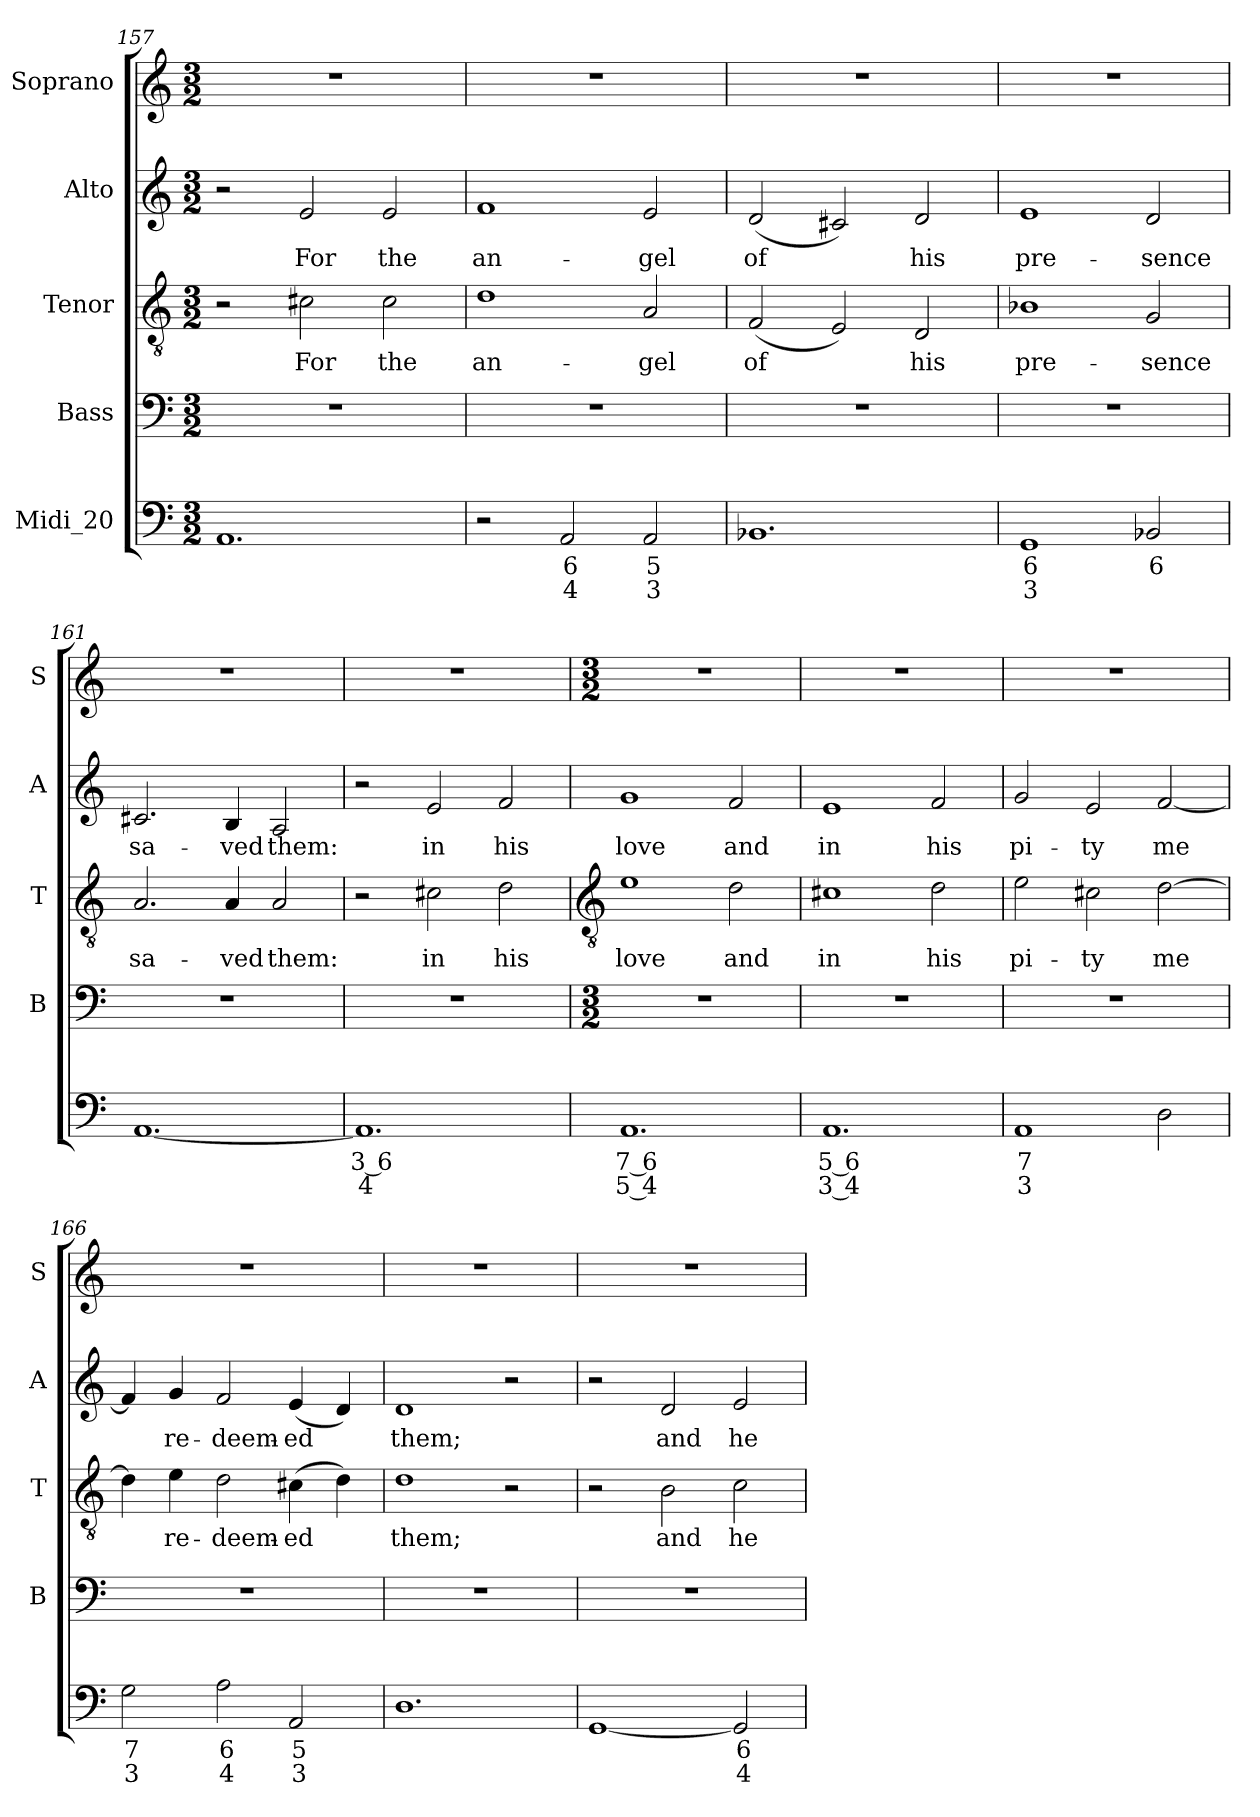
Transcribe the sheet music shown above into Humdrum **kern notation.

**kern	**text	**text	**kern	**kern	**text	**kern	**text	**kern
*part5	*part5	*part5	*part4	*part3	*part3	*part2	*part2	*part1
*staff5	*staff5	*staff5	*staff4	*staff3	*staff3	*staff2	*staff2	*staff1
*I"Midi_20	*	*	*I"Bass	*I"Tenor	*	*I"Alto	*	*I"Soprano
*	*	*	*I'B	*I'T	*	*I'A	*	*I'S
*clefF4	*	*	*clefF4	*clefGv2	*	*clefG2	*	*clefG2
*k[]	*	*	*k[]	*k[]	*	*k[]	*	*k[]
*C:	*	*	*C:	*C:	*	*C:	*	*C:
*M3/2	*	*	*M3/2	*M3/2	*	*M3/2	*	*M3/2
=157	=157	=157	=157	=157	=157	=157	=157	=157
1.AA	.	.	1.r	2r	.	2r	.	1.r
!	!	!	!	!	!LO:LY:b	!	!LO:LY:b	!
.	.	.	.	2c#X	For	2e	For	.
!	!	!	!	!	!LO:LY:b	!	!LO:LY:b	!
.	.	.	.	2c#	the	2e	the	.
=158	=158	=158	=158	=158	=158	=158	=158	=158
!	!	!	!	!	!LO:LY:b	!	!LO:LY:b	!
2r	.	.	1.r	1d	an-	1f	an-	1.r
!	!LO:LY:b	!LO:LY:b	!	!	!	!	!	!
2AA	6	4	.	.	.	.	.	.
!	!LO:LY:b	!LO:LY:b	!	!	!LO:LY:b	!	!LO:LY:b	!
2AA	5	3	.	2A	-gel	2e	-gel	.
=159	=159	=159	=159	=159	=159	=159	=159	=159
!	!	!	!	!	!LO:LY:b	!	!LO:LY:b	!
1.BB-X	.	.	1.r	(<2F	of	(<2d	of	1.r
.	.	.	.	2E)	.	2c#X)	.	.
!	!	!	!	!	!LO:LY:b	!	!LO:LY:b	!
.	.	.	.	2D	his	2d	his	.
=160	=160	=160	=160	=160	=160	=160	=160	=160
!	!LO:LY:b	!LO:LY:b	!	!	!LO:LY:b	!	!LO:LY:b	!
1GG	6	3	1.r	1B-X	pre-	1e	pre-	1.r
!	!LO:LY:b	!	!	!	!LO:LY:b	!	!LO:LY:b	!
2BB-X	6	.	.	2G	-sence	2d	-sence	.
=161	=161	=161	=161	=161	=161	=161	=161	=161
!	!	!	!	!	!LO:LY:b	!	!LO:LY:b	!
[1.AA	.	.	1.r	2.A	sa-	2.c#X	sa-	1.r
!	!	!	!	!	!LO:LY:b	!	!LO:LY:b	!
.	.	.	.	4A	-ved	4B	-ved	.
!	!	!	!	!	!LO:LY:b	!	!LO:LY:b	!
.	.	.	.	2A	them:	2A	them:	.
=162	=162	=162	=162	=162	=162	=162	=162	=162
!	!LO:LY:b	!LO:LY:b	!	!	!	!	!	!
1.AA]	3 6	4	1.r	2r	.	2r	.	1.r
!	!	!	!	!	!LO:LY:b	!	!LO:LY:b	!
.	.	.	.	2c#X	in	2e	in	.
!	!	!	!	!	!LO:LY:b	!	!LO:LY:b	!
.	.	.	.	2d	his	2f	his	.
!!LO:LB:g=z
=163	=163	=163	=163	=163	=163	=163	=163	=163
*	*	*	*	*clefGv2	*	*	*	*
*	*	*	*M3/2	*	*	*	*	*M3/2
!	!LO:LY:b	!LO:LY:b	!	!	!LO:LY:b	!	!LO:LY:b	!
1.AA	7 6	5 4	1.r	1e	love	1g	love	1.r
!	!	!	!	!	!LO:LY:b	!	!LO:LY:b	!
.	.	.	.	2d	and	2f	and	.
=164	=164	=164	=164	=164	=164	=164	=164	=164
!	!LO:LY:b	!LO:LY:b	!	!	!LO:LY:b	!	!LO:LY:b	!
1.AA	5 6	3 4	1.r	1c#X	in	1e	in	1.r
!	!	!	!	!	!LO:LY:b	!	!LO:LY:b	!
.	.	.	.	2d	his	2f	his	.
=165	=165	=165	=165	=165	=165	=165	=165	=165
!	!LO:LY:b	!LO:LY:b	!	!	!LO:LY:b	!	!LO:LY:b	!
1AA	7	3	1.r	2e	pi-	2g	pi-	1.r
!	!	!	!	!	!LO:LY:b	!	!LO:LY:b	!
.	.	.	.	2c#X	-ty	2e	-ty	.
!	!	!	!	!	!LO:LY:b	!	!LO:LY:b	!
2D	.	.	.	[2d	me	[2f	me	.
=166	=166	=166	=166	=166	=166	=166	=166	=166
!	!LO:LY:b	!LO:LY:b	!	!	!	!	!	!
2G	7	3	1.r	4d]	.	4f]	.	1.r
!	!	!	!	!	!LO:LY:b	!	!LO:LY:b	!
.	.	.	.	4e	re-	4g	re-	.
!	!LO:LY:b	!LO:LY:b	!	!	!LO:LY:b	!	!LO:LY:b	!
2A	6	4	.	2d	-deem-	2f	-deem-	.
!	!LO:LY:b	!LO:LY:b	!	!	!LO:LY:b	!	!LO:LY:b	!
2AA	5	3	.	(>4c#X	-ed	(<4e	-ed	.
.	.	.	.	4d)	.	4d)	.	.
=167	=167	=167	=167	=167	=167	=167	=167	=167
!	!	!	!	!	!LO:LY:b	!	!LO:LY:b	!
1.D/	.	.	1.r	1d	them;	1d	them;	1.r
.	.	.	.	2r	.	2r	.	.
=168	=168	=168	=168	=168	=168	=168	=168	=168
[1GG	.	.	1.r	2r	.	2r	.	1.r
!	!	!	!	!	!LO:LY:b	!	!LO:LY:b	!
.	.	.	.	2B	and	2d	and	.
!	!LO:LY:b	!LO:LY:b	!	!	!LO:LY:b	!	!LO:LY:b	!
2GG]	6	4	.	2c	he	2e	he	.
=	=	=	=	=	=	=	=	=
*-	*-	*-	*-	*-	*-	*-	*-	*-
